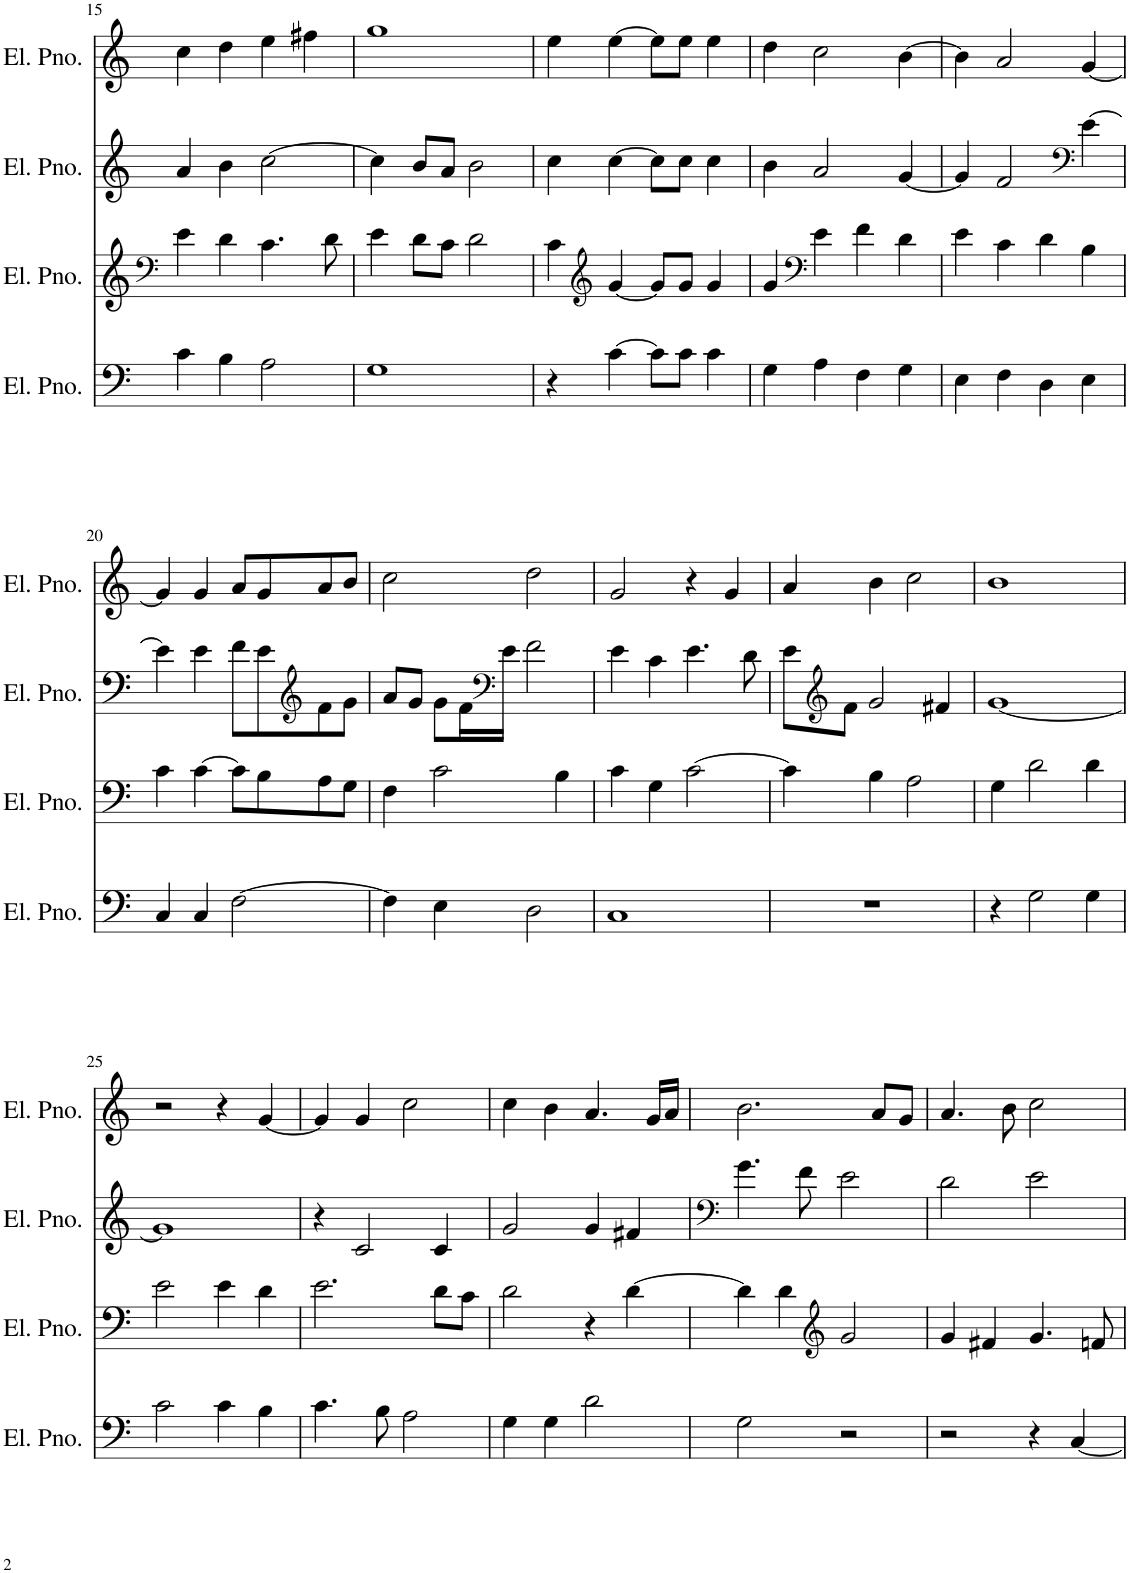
**kern	**kern	**kern	**kern
*part4	*part3	*part2	*part1
*staff4	*staff3	*staff2	*staff1
*I"Electric Piano, b	*I"Electric Piano, t	*I"Electric Piano, a	*I"Electric Piano, s
*I'El. Pno.	*I'El. Pno.	*I'El. Pno.	*I'El. Pno.
!!LO:PB:g=z
*clefF4	*clefF4	*clefG2	*clefG2
*k[]	*k[]	*k[]	*k[]
*M4/4	*M4/4	*M4/4	*M4/4
=15	=15	=15	=15
4c\	4e\	4a/	4cc\
4B\	4d\	4b\	4dd\
2A\	4.c\	[2cc\	4ee\
.	.	.	4ff#X\
.	8d\	.	.
=16	=16	=16	=16
1G	4e\	4cc\]	1gg
.	8d\L	8b/L	.
.	8c\J	8a/J	.
.	2d\	2b\	.
=17	=17	=17	=17
4r	4c\	4cc\	4ee\
*	*clefG2	*	*
[4c\	[4g/	[4cc\	[4ee\
8c\L]	8g/L]	8cc\L]	8ee\L]
8c\J	8g/J	8cc\J	8ee\J
4c\	4g/	4cc\	4ee\
=18	=18	=18	=18
4G\	4g/	4b\	4dd\
*	*clefF4	*	*
4A\	4e\	2a/	2cc\
4F\	4f\	.	.
4G\	4d\	[4g/	[4b\
=19	=19	=19	=19
4E\	4e\	4g/]	4b\]
4F\	4c\	2f/	2a/
4D\	4d\	.	.
*	*	*clefF4	*
4E\	4B\	[4e\	[4g/
!!LO:LB:g=z
=20	=20	=20	=20
4C/	4c\	4e\]	4g/]
4C/	[4c\	4e\	4g/
[2F\	8c\L]	8f\L	8a/L
.	8B\	8e\	8g/
*	*	*clefG2	*
.	8A\	8f\	8a/
.	8G\J	8g\J	8b/J
=21	=21	=21	=21
4F\]	4F\	8a/L	2cc\
.	.	8g/J	.
4E\	2c\	8g\L	.
.	.	16f\L	.
*	*	*clefF4	*
.	.	16e\JJ	.
2D\	.	2f\	2dd\
.	4B\	.	.
=22	=22	=22	=22
1C	4c\	4e\	2g/
.	4G\	4c\	.
.	[2c\	4.e\	4r
.	.	.	4g/
.	.	8d\	.
=23	=23	=23	=23
1r	4c\]	8e\L	4a/
*	*	*clefG2	*
.	.	8f\J	.
.	4B\	2g/	4b\
.	2A\	.	2cc\
.	.	4f#X/	.
=24	=24	=24	=24
4r	4G\	[1g	1b
2G\	2d\	.	.
4G\	4d\	.	.
!!LO:LB:g=z
=25	=25	=25	=25
2c\	2e\	1g]	2r
4c\	4e\	.	4r
4B\	4d\	.	[4g/
=26	=26	=26	=26
4.c\	2.e\	4r	4g/]
.	.	2c/	4g/
8B\	.	.	.
2A\	.	.	2cc\
.	8d\L	4c/	.
.	8c\J	.	.
=27	=27	=27	=27
4G\	2d\	2g/	4cc\
4G\	.	.	4b\
2d\	4r	4g/	4.a/
.	[4d\	4f#X/	.
.	.	.	16g/LL
.	.	.	16a/JJ
=28	=28	=28	=28
*	*	*clefF4	*
2G\	4d\]	4.g\	2.b\
.	4d\	.	.
.	.	8f\	.
*	*clefG2	*	*
2r	2g/	2e\	.
.	.	.	8a/L
.	.	.	8g/J
=29	=29	=29	=29
2r	4g/	2d\	4.a/
.	4f#X/	.	.
.	.	.	8b\
4r	4.g/	2e\	2cc\
[4C/	.	.	.
.	8fn/	.	.
=	=	=	=
*-	*-	*-	*-
